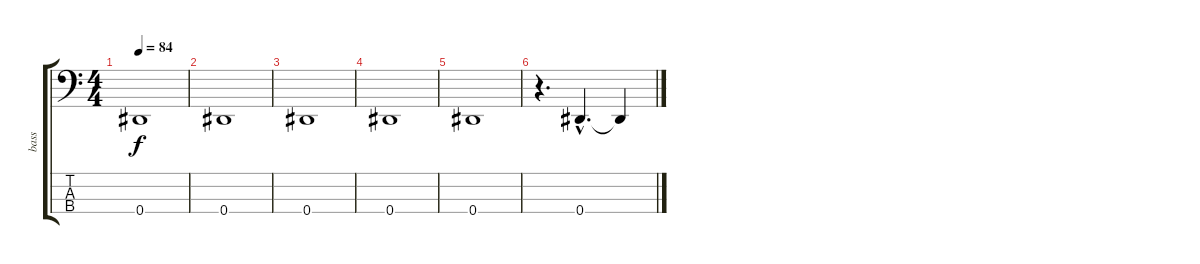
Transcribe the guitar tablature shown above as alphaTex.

\track ("bass" "bass") {instrument electricbassfinger}
\staff {score tabs}
\tuning (Gb2 Db2 Ab1 Eb1) {hide}
\ts (4 4)
\tempo 84
\clef f4
\ks c
0.4.1{dy f} |
0.4.1 |
0.4.1 |
0.4.1 |
0.4.1 |
r.4{d} 0.4{hac}.4{d} 0.4{t}.4
